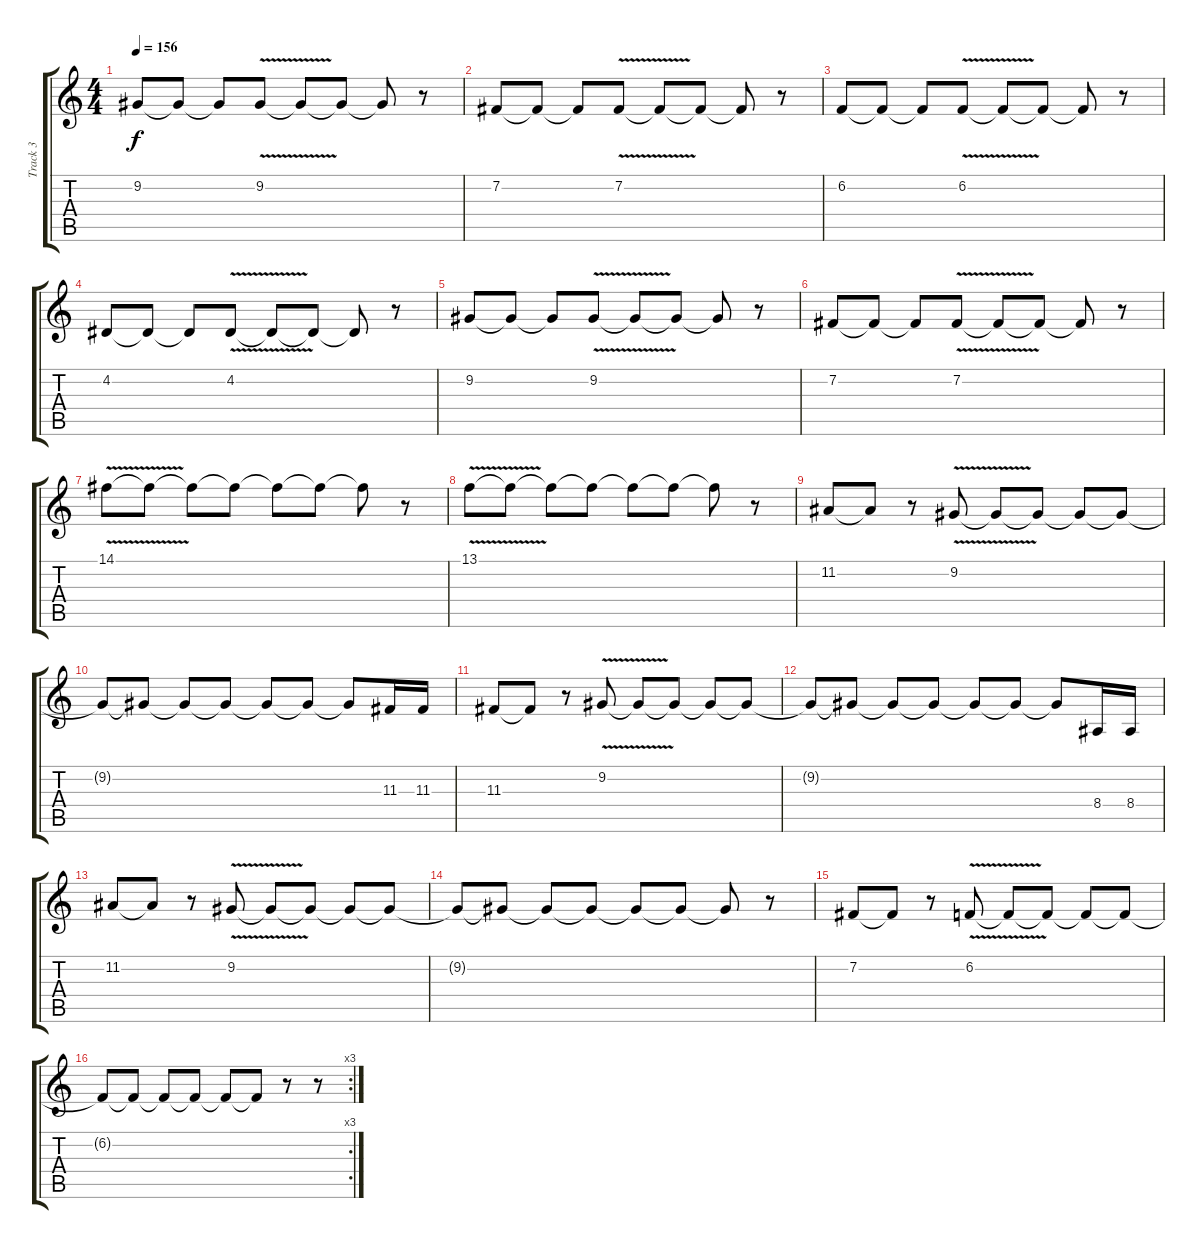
\track ("Track 3" "Track 3") {instrument lead5charang}
\staff {score tabs}
\tuning (E4 B3 G3 D3 A2 E2) {hide}
\ts (4 4)
\tempo 156
\clef g2
\ks c
9.2.8{dy f} 9.2{t}.8 9.2{t}.8 9.2{v}.8 9.2{t}.8 9.2{t}.8 9.2{t}.8 r.8 |
7.2.8 7.2{t}.8 7.2{t}.8 7.2{v}.8 7.2{t}.8 7.2{t}.8 7.2{t}.8 r.8 |
6.2.8 6.2{t}.8 6.2{t}.8 6.2{v}.8 6.2{t}.8 6.2{t}.8 6.2{t}.8 r.8 |
4.2.8 4.2{t}.8 4.2{t}.8 4.2{v}.8 4.2{t}.8 4.2{t}.8 4.2{t}.8 r.8 |
9.2.8 9.2{t}.8 9.2{t}.8 9.2{v}.8 9.2{t}.8 9.2{t}.8 9.2{t}.8 r.8 |
7.2.8 7.2{t}.8 7.2{t}.8 7.2{v}.8 7.2{t}.8 7.2{t}.8 7.2{t}.8 r.8 |
14.1{v}.8 14.1{t}.8 14.1{t}.8 14.1{t}.8 14.1{t}.8 14.1{t}.8 14.1{t}.8 r.8 |
13.1{v}.8 13.1{t}.8 13.1{t}.8 13.1{t}.8 13.1{t}.8 13.1{t}.8 13.1{t}.8 r.8 |
11.2.8 11.2{t}.8 r.8 9.2{v}.8 9.2{t}.8 9.2{t}.8 9.2{t}.8 9.2{t}.8 |
9.2{t}.8 9.2{t}.8 9.2{t}.8 9.2{t}.8 9.2{t}.8 9.2{t}.8 9.2{t}.8 11.3.16 11.3.16 |
11.3.8 11.3{t}.8 r.8 9.2{v}.8 9.2{t}.8 9.2{t}.8 9.2{t}.8 9.2{t}.8 |
9.2{t}.8 9.2{t}.8 9.2{t}.8 9.2{t}.8 9.2{t}.8 9.2{t}.8 9.2{t}.8 8.4.16 8.4.16 |
11.2.8 11.2{t}.8 r.8 9.2{v}.8 9.2{t}.8 9.2{t}.8 9.2{t}.8 9.2{t}.8 |
9.2{t}.8 9.2{t}.8 9.2{t}.8 9.2{t}.8 9.2{t}.8 9.2{t}.8 9.2{t}.8 r.8 |
7.2.8 7.2{t}.8 r.8 6.2{v}.8 6.2{t}.8 6.2{t}.8 6.2{t}.8 6.2{t}.8 |
\rc 3
6.2{t}.8 6.2{t}.8 6.2{t}.8 6.2{t}.8 6.2{t}.8 6.2{t}.8 r.8 r.8
